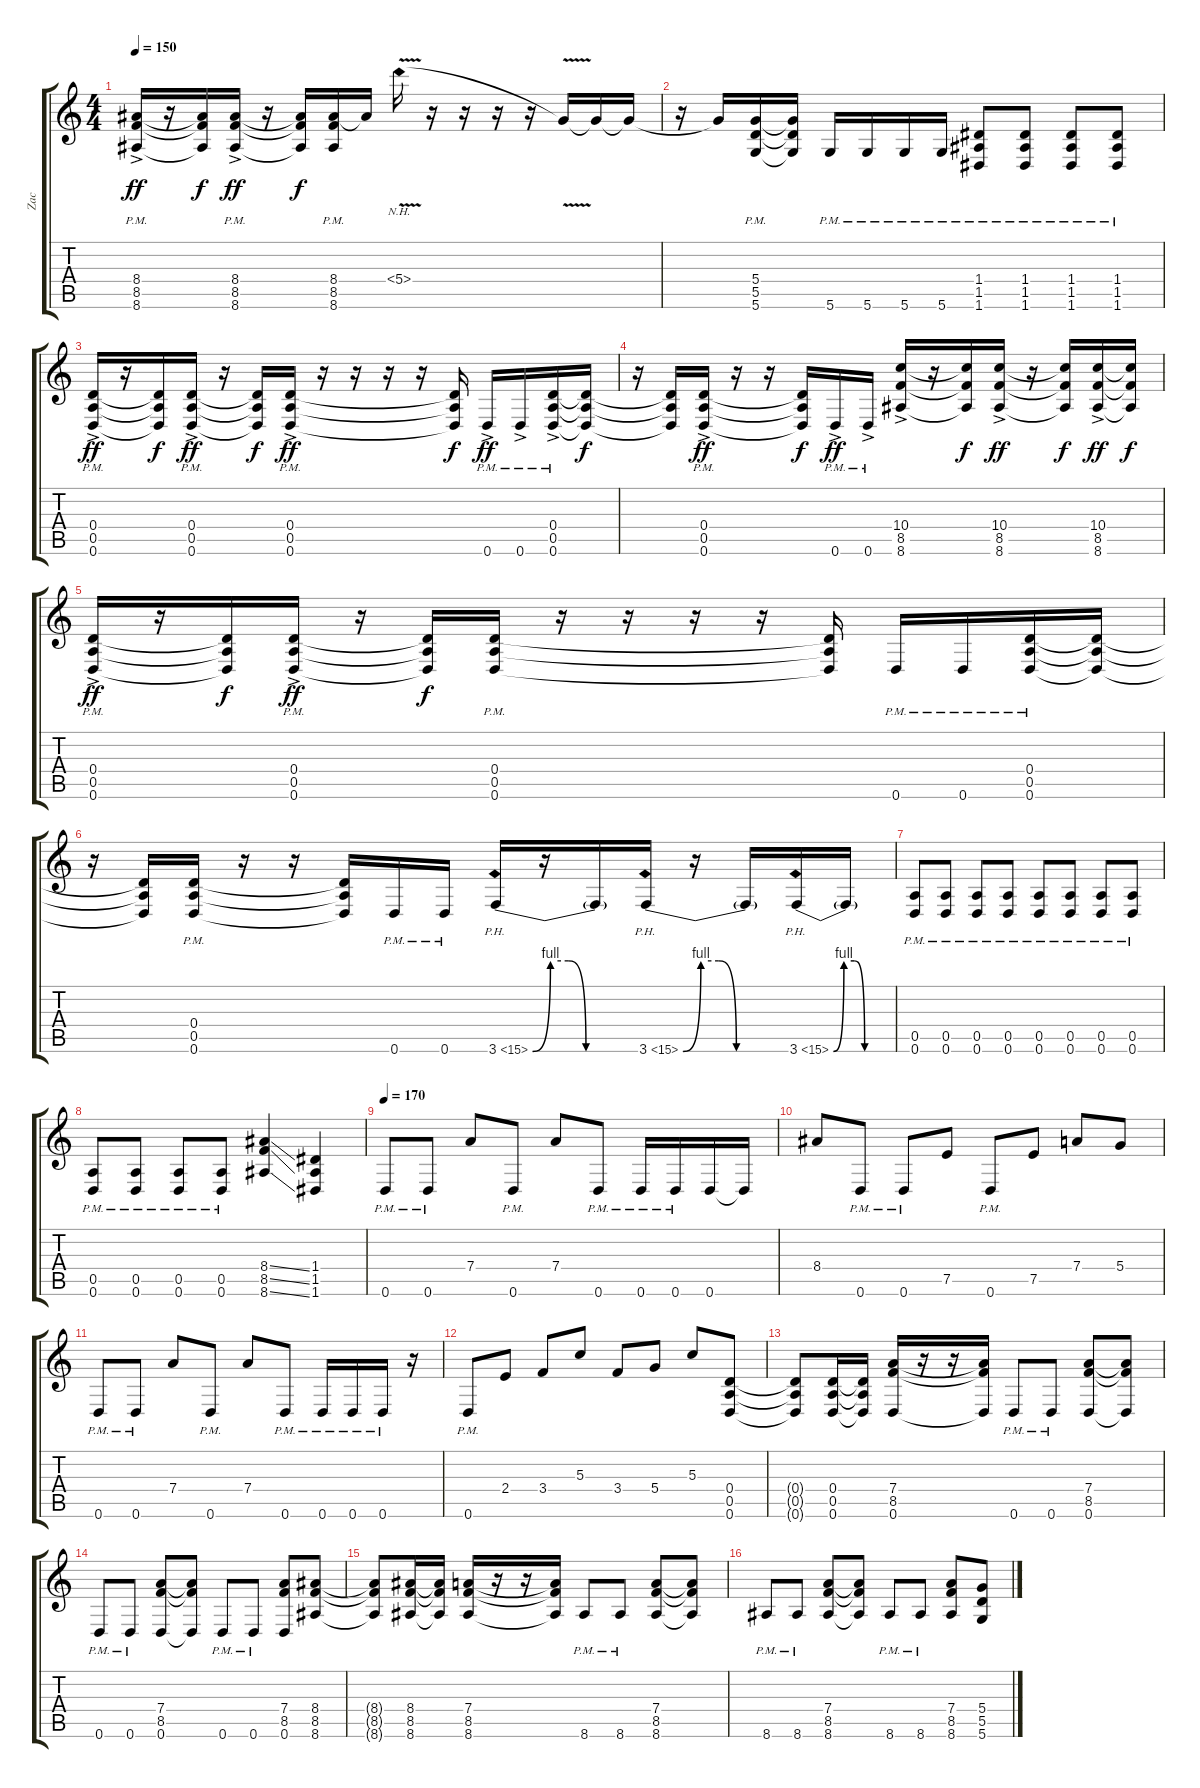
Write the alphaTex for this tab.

\track ("Zac" "Zac") {instrument distortionguitar}
\staff {score tabs}
\tuning (E4 B3 G3 D3 A2 D2) {hide}
\ts (4 4)
\tempo 150
\clef g2
\ks c
(8.4{ac pm} 8.5{ac pm} 8.6{ac pm}).16{dy ff} r.16 (8.4{t} 8.5{t} 8.6{t}).16{dy f} (8.4{ac pm} 8.5{ac pm} 8.6{ac pm}).16{dy ff} r.16 (8.4{t} 8.5{t} 8.6{t}).16{dy f} (8.4{pm} 8.5{pm} 8.6{pm}).16 8.4{t}.16 5.4{nh v}.16 r.16 r.16 r.16 r.16 5.4{t}.16 5.4{t}.16 5.4{t}.16 |
r.16 5.4{t}.16 (5.4{pm} 5.5{pm} 5.6{pm}).16 (5.4{t} 5.5{t} 5.6{t}).16 5.6{pm}.16 5.6{pm}.16 5.6{pm}.16 5.6{pm}.16 (1.4{pm} 1.5{pm} 1.6{pm}).8 (1.4{pm} 1.5{pm} 1.6{pm}).8 (1.4{pm} 1.5{pm} 1.6{pm}).8 (1.4{pm} 1.5{pm} 1.6{pm}).8 |
(0.4{ac pm} 0.5{ac pm} 0.6{ac pm}).16{dy ff} r.16 (0.4{t} 0.5{t} 0.6{t}).16{dy f} (0.4{ac pm} 0.5{ac pm} 0.6{ac pm}).16{dy ff} r.16 (0.4{t} 0.5{t} 0.6{t}).16{dy f} (0.4{ac pm} 0.5{ac pm} 0.6{ac pm}).16{dy ff} r.16 r.16 r.16 r.16 (0.4{t} 0.5{t} 0.6{t}).16{dy f} 0.6{ac pm}.16{dy ff} 0.6{ac pm}.16 (0.4{ac pm} 0.5{ac pm} 0.6{ac pm}).16 (0.4{t} 0.5{t} 0.6{t}).16{dy f} |
r.16 (0.4{t} 0.5{t} 0.6{t}).16 (0.4{ac pm} 0.5{ac pm} 0.6{ac pm}).16{dy ff} r.16 r.16 (0.4{t} 0.5{t} 0.6{t}).16{dy f} 0.6{ac pm}.16{dy ff} 0.6{ac pm}.16 (10.4{ac} 8.5{ac} 8.6{ac}).16 r.16 (10.4{t} 8.5{t} 8.6{t}).16{dy f} (10.4{ac} 8.5{ac} 8.6{ac}).16{dy ff} r.16 (10.4{t} 8.5{t} 8.6{t}).16{dy f} (10.4{ac} 8.5{ac} 8.6{ac}).16{dy ff} (10.4{t} 8.5{t} 8.6{t}).16{dy f} |
(0.4{ac pm} 0.5{ac pm} 0.6{ac pm}).16{dy ff} r.16 (0.4{t} 0.5{t} 0.6{t}).16{dy f} (0.4{ac pm} 0.5{ac pm} 0.6{ac pm}).16{dy ff} r.16 (0.4{t} 0.5{t} 0.6{t}).16{dy f} (0.4{pm} 0.5{pm} 0.6{pm}).16 r.16 r.16 r.16 r.16 (0.4{t} 0.5{t} 0.6{t}).16 0.6{pm}.16 0.6{pm}.16 (0.4{pm} 0.5{pm} 0.6{pm}).16 (0.4{t} 0.5{t} 0.6{t}).16 |
r.16 (0.4{t} 0.5{t} 0.6{t}).16 (0.4{pm} 0.5{pm} 0.6{pm}).16 r.16 r.16 (0.4{t} 0.5{t} 0.6{t}).16 0.6{pm}.16 0.6{pm}.16 3.6{be (custom 0 0 10 4 20 4 30 0 60 0) ph 12}.16 r.16 3.6{t}.16 3.6{be (custom 0 0 10 4 20 4 30 0 60 0) ph 12}.16 r.16 3.6{t}.16 3.6{be (custom 0 0 10 4 20 4 30 0 60 0) ph 12}.16 3.6{t}.16 |
(0.5{pm} 0.6{pm}).8{instrument distortionguitar} (0.5{pm} 0.6{pm}).8 (0.5{pm} 0.6{pm}).8 (0.5{pm} 0.6{pm}).8 (0.5{pm} 0.6{pm}).8 (0.5{pm} 0.6{pm}).8 (0.5{pm} 0.6{pm}).8 (0.5{pm} 0.6{pm}).8 |
(0.5{pm} 0.6{pm}).8 (0.5{pm} 0.6{pm}).8 (0.5{pm} 0.6{pm}).8 (0.5{pm} 0.6{pm}).8 (8.4{ss} 8.5{ss} 8.6{ss}).4 (1.4 1.5 1.6).4 |
\tempo 170
0.6{pm}.8 0.6{pm}.8 7.4.8 0.6{pm}.8 7.4.8 0.6{pm}.8 0.6{pm}.16 0.6{pm}.16 0.6.16 0.6{t}.16 |
8.4.8 0.6{pm}.8 0.6{pm}.8 7.5.8 0.6{pm}.8 7.5.8 7.4.8 5.4.8 |
0.6{pm}.8 0.6{pm}.8 7.4.8 0.6{pm}.8 7.4.8 0.6{pm}.8 0.6{pm}.16 0.6{pm}.16 0.6{pm}.16 r.16 |
0.6{pm}.8 2.4.8 3.4.8 5.3.8 3.4.8 5.4.8 5.3.8 (0.4 0.5 0.6).8 |
(0.4{t} 0.5{t} 0.6{t}).8 (0.4 0.5 0.6).16 (0.4{t} 0.5{t} 0.6{t}).16 (7.4 8.5 0.6).16 r.16 r.16 (7.4{t} 8.5{t} 0.6{t}).16 0.6{pm}.8 0.6{pm}.8 (7.4 8.5 0.6).8 (7.4{t} 8.5{t} 0.6{t}).8 |
0.6{pm}.8 0.6{pm}.8 (7.4 8.5 0.6).8 (7.4{t} 8.5{t} 0.6{t}).8 0.6{pm}.8 0.6{pm}.8 (7.4 8.5 0.6).8 (8.4 8.5 8.6).8 |
(8.4{t} 8.5{t} 8.6{t}).8 (8.4 8.5 8.6).16 (8.4{t} 8.5{t} 8.6{t}).16 (7.4 8.5 8.6).16 r.16 r.16 (7.4{t} 8.5{t} 8.6{t}).16 8.6{pm}.8 8.6{pm}.8 (7.4 8.5 8.6).8 (7.4{t} 8.5{t} 8.6{t}).8 |
8.6{pm}.8 8.6{pm}.8 (7.4 8.5 8.6).8 (7.4{t} 8.5{t} 8.6{t}).8 8.6{pm}.8 8.6{pm}.8 (7.4 8.5 8.6).8 (5.4 5.5 5.6).8
